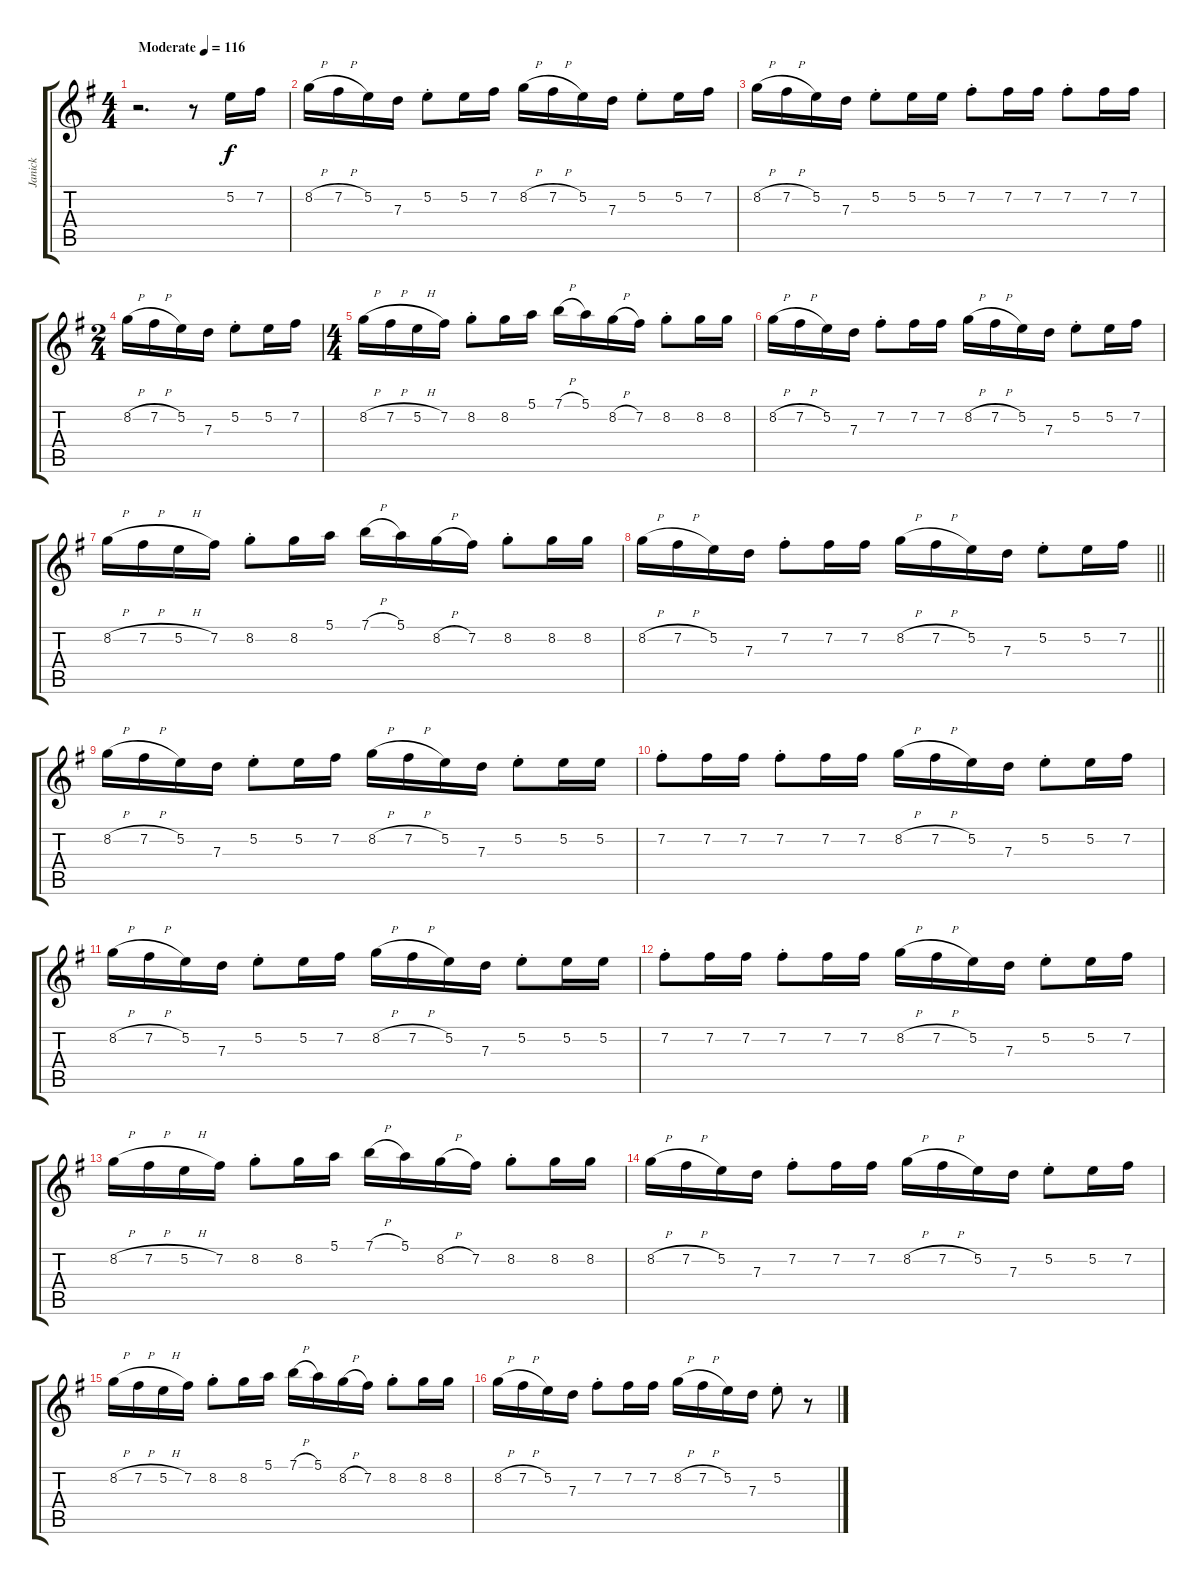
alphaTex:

\track ("Janick" "Janick") {instrument distortionguitar}
\staff {score tabs}
\tuning (E4 B3 G3 D3 A2 E2) {hide}
\ts (4 4)
\section ("" "")
\tempo (116 "Moderate")
\clef g2
\ks eminor
r.2{d dy f instrument distortionguitar} r.8 5.2.16 7.2.16 |
8.2{h}.16 7.2{h}.16 5.2.16 7.3.16 5.2{st}.8 5.2.16 7.2.16 8.2{h}.16 7.2{h}.16 5.2.16 7.3.16 5.2{st}.8 5.2.16 7.2.16 |
8.2{h}.16 7.2{h}.16 5.2.16 7.3.16 5.2{st}.8 5.2.16 5.2.16 7.2{st}.8 7.2.16 7.2.16 7.2{st}.8 7.2.16 7.2.16 |
\ts (2 4)
8.2{h}.16 7.2{h}.16 5.2.16 7.3.16 5.2{st}.8 5.2.16 7.2.16 |
\ts (4 4)
8.2{h}.16 7.2{h}.16 5.2{h}.16 7.2.16 8.2{st}.8 8.2.16 5.1.16 7.1{h}.16 5.1.16 8.2{h}.16 7.2.16 8.2{st}.8 8.2.16 8.2.16 |
8.2{h}.16 7.2{h}.16 5.2.16 7.3.16 7.2{st}.8 7.2.16 7.2.16 8.2{h}.16 7.2{h}.16 5.2.16 7.3.16 5.2{st}.8 5.2.16 7.2.16 |
8.2{h}.16 7.2{h}.16 5.2{h}.16 7.2.16 8.2{st}.8 8.2.16 5.1.16 7.1{h}.16 5.1.16 8.2{h}.16 7.2.16 8.2{st}.8 8.2.16 8.2.16 |
\barLineRight lightlight
8.2{h}.16 7.2{h}.16 5.2.16 7.3.16 7.2{st}.8 7.2.16 7.2.16 8.2{h}.16 7.2{h}.16 5.2.16 7.3.16 5.2{st}.8 5.2.16 7.2.16 |
\section ("" "")
8.2{h}.16 7.2{h}.16 5.2.16 7.3.16 5.2{st}.8 5.2.16 7.2.16 8.2{h}.16 7.2{h}.16 5.2.16 7.3.16 5.2{st}.8 5.2.16 5.2.16 |
7.2{st}.8 7.2.16 7.2.16 7.2{st}.8 7.2.16 7.2.16 8.2{h}.16 7.2{h}.16 5.2.16 7.3.16 5.2{st}.8 5.2.16 7.2.16 |
8.2{h}.16 7.2{h}.16 5.2.16 7.3.16 5.2{st}.8 5.2.16 7.2.16 8.2{h}.16 7.2{h}.16 5.2.16 7.3.16 5.2{st}.8 5.2.16 5.2.16 |
7.2{st}.8 7.2.16 7.2.16 7.2{st}.8 7.2.16 7.2.16 8.2{h}.16 7.2{h}.16 5.2.16 7.3.16 5.2{st}.8 5.2.16 7.2.16 |
8.2{h}.16 7.2{h}.16 5.2{h}.16 7.2.16 8.2{st}.8 8.2.16 5.1.16 7.1{h}.16 5.1.16 8.2{h}.16 7.2.16 8.2{st}.8 8.2.16 8.2.16 |
8.2{h}.16 7.2{h}.16 5.2.16 7.3.16 7.2{st}.8 7.2.16 7.2.16 8.2{h}.16 7.2{h}.16 5.2.16 7.3.16 5.2{st}.8 5.2.16 7.2.16 |
8.2{h}.16 7.2{h}.16 5.2{h}.16 7.2.16 8.2{st}.8 8.2.16 5.1.16 7.1{h}.16 5.1.16 8.2{h}.16 7.2.16 8.2{st}.8 8.2.16 8.2.16 |
8.2{h}.16 7.2{h}.16 5.2.16 7.3.16 7.2{st}.8 7.2.16 7.2.16 8.2{h}.16 7.2{h}.16 5.2.16 7.3.16 5.2{st}.8 r.8
